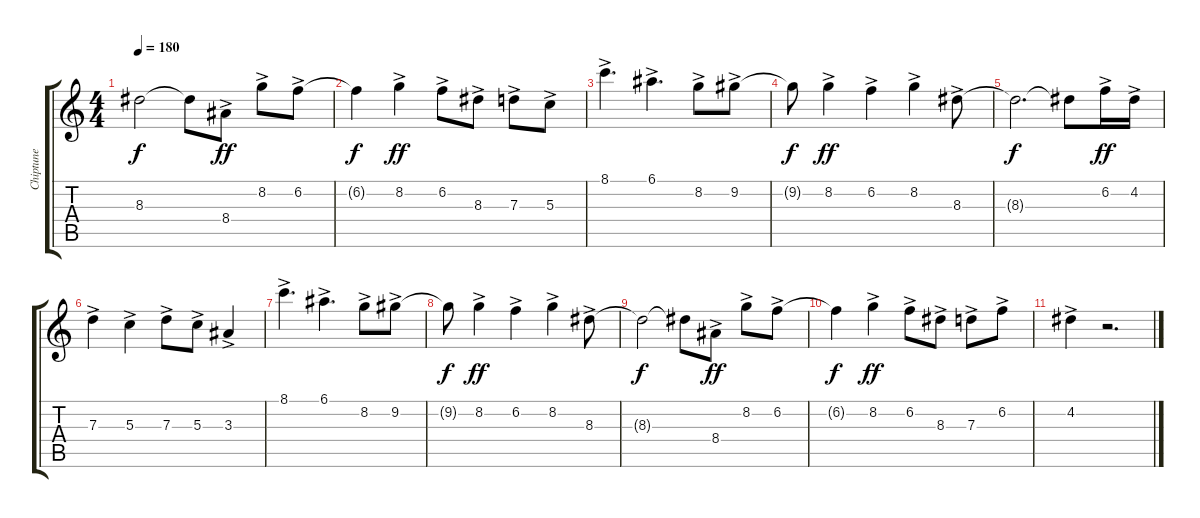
\track ("Chiptune" "Chiptune") {instrument lead1square}
\staff {score tabs}
\tuning (E5 B4 G4 D4 A3 E3) {hide}
\ts (4 4)
\tempo 180
\clef g2
\ks c
8.3{t}.2{dy f} 8.3{t}.8 8.4{ac}.8{dy ff} 8.2{ac}.8 6.2{ac}.8 |
6.2{t}.4{dy f} 8.2{ac}.4{dy ff} 6.2{ac}.8 8.3{ac}.8 7.3{ac}.8 5.3{ac}.8 |
8.1{ac}.4{d} 6.1{ac}.4{d} 8.2{ac}.8 9.2{ac}.8 |
9.2{t}.8{dy f} 8.2{ac}.4{dy ff} 6.2{ac}.4 8.2{ac}.4 8.3{ac}.8 |
8.3{t}.2{d dy f} 8.3{t}.8 6.2{ac}.16{dy ff} 4.2{ac}.16 |
7.3{ac}.4 5.3{ac}.4 7.3{ac}.8 5.3{ac}.8 3.3{ac}.4 |
8.1{ac}.4{d} 6.1{ac}.4{d} 8.2{ac}.8 9.2{ac}.8 |
9.2{t}.8{dy f} 8.2{ac}.4{dy ff} 6.2{ac}.4 8.2{ac}.4 8.3{ac}.8 |
8.3{t}.2{dy f} 8.3{t}.8 8.4{ac}.8{dy ff} 8.2{ac}.8 6.2{ac}.8 |
6.2{t}.4{dy f} 8.2{ac}.4{dy ff} 6.2{ac}.8 8.3{ac}.8 7.3{ac}.8 6.2{ac}.8 |
4.2{ac}.4 r.2{d}
